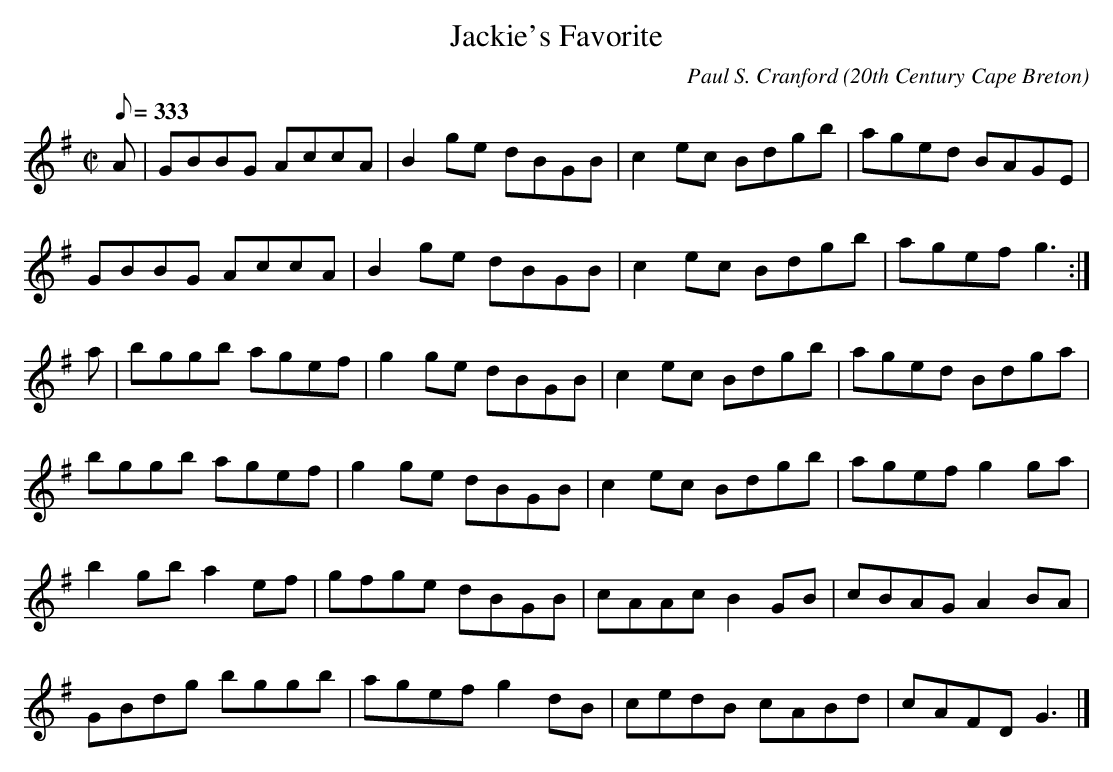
X:1
T:Jackie's Favorite
C:Paul S. Cranford
O:20th Century Cape Breton
L:1/8
Q:333
M:C|
K:G
A|GBBG AccA|B2 ge dBGB|c2 ec Bdgb|aged BAGE|!
GBBG AccA|B2 ge dBGB|c2 ec Bdgb|agef g3:|!
a|bggb agef|g2 ge dBGB|c2 ec Bdgb|aged Bdga|!
bggb agef|g2 ge dBGB|c2 ec Bdgb|agef g2 ga|!
b2 gb a2 ef|gfge dBGB|cAAc B2 GB|cBAG A2 BA|!
GBdg bggb|agef g2 dB|cedB cABd|cAFD G3|]!
